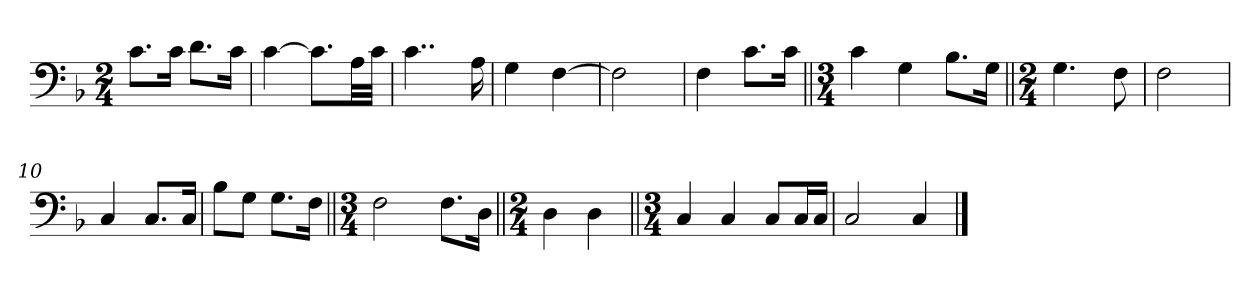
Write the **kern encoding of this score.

**kern
*part1
*staff1
*clefF4
*k[b-]
*M2/4
=1
8.c\L
16c\Jk
8.d\L
16c\Jk
=2
[4c\
8.c\L]
32A\LL
32c\JJJ
=3
4..c\
16A\
=4
4G\
[4F\
=5
2F\]
=6
4F\
8.c\L
16c\Jk
=7||
*M3/4
4c\
4G\
8.B-\L
16G\Jk
=8||
*M2/4
4.G\
8F\
=9
2F\
=10
4C/
8.C/L
16C/Jk
=11
8B-\L
8G\J
8.G\L
16F\Jk
=12||
*M3/4
2F\
8.F\L
16D\Jk
=13||
*M2/4
4D\
4D\
=14||
*M3/4
4C/
4C/
8C/L
16C/L
16C/JJ
=15
2C/
4C/
==
*-
